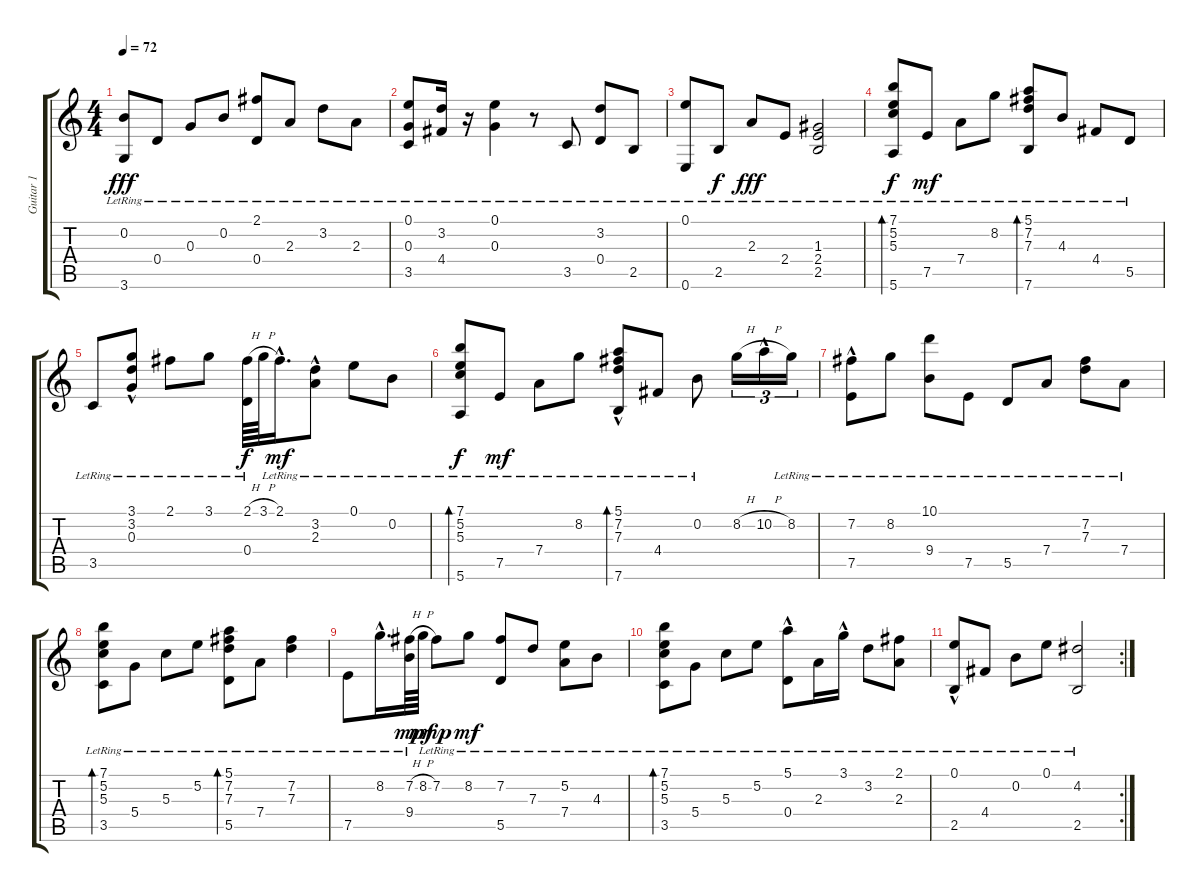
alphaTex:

\track ("Guitar 1" "Guitar 1") {instrument acousticguitarnylon}
\staff {score tabs}
\tuning (E4 B3 G3 D3 A2 E2) {hide}
\ts (4 4)
\tempo 72
\clef g2
\ks c
(0.2{lr} 3.6{lr}).8{dy fff} 0.4{lr}.8 0.3{lr}.8 0.2{lr}.8 (2.1{lr} 0.4{lr}).8 2.3{lr}.8 3.2{lr}.8 2.3{lr}.8 |
(0.1{lr} 0.3{lr} 3.5{lr}).8 (3.2{lr} 4.4{lr}).16 r.16 (0.1{lr} 0.3{lr}).4 r.8 3.5{lr}.8 (3.2{lr} 0.4{lr}).8 2.5{lr}.8 |
(0.1{lr} 0.6{lr}).8 2.5{lr}.8{dy f} 2.3{lr}.8{dy fff} 2.4{lr}.8 (1.3{lr} 2.4{lr} 2.5{lr}).2 |
(7.1{lr} 5.2{lr} 5.3{lr} 5.6{lr}).8{bd 480 dy f} 7.5{lr}.8{dy mf} 7.4{lr}.8 8.2{lr}.8 (5.1{lr} 7.2{lr} 7.3{lr} 7.6{lr}).8{bd 240} 4.3{lr}.8 4.4{lr}.8 5.5{lr}.8 |
3.5{lr}.8 (3.1{lr} 3.2{hac lr} 0.3{hac lr}).8 2.1{lr}.8 3.1{lr}.8 (2.1{h} 0.4{lr}).64{dy f} 3.1{h}.64 2.1{hac lr}.16{d dy mf} (3.2{lr} 2.3{hac lr}).8 0.1{lr}.8 0.2{lr}.8 |
(7.1{lr} 5.2{lr} 5.3{lr} 5.6{lr}).8{bd 480 dy f} 7.5{lr}.8{dy mf} 7.4{lr}.8 8.2{lr}.8 (5.1{lr} 7.2{lr} 7.3{hac lr} 7.6{lr}).8{bd 240} 4.4{lr}.8 0.2{lr}.8 8.2{h}.16{tu (3 2)} 10.2{h hac}.16{tu (3 2)} 8.2{lr}.16{tu (3 2)} |
(7.2{lr} 7.5{hac lr}).8 8.2{lr}.8 (10.1{lr} 9.4{lr}).8 7.5{lr}.8 5.5{lr}.8 7.4{lr}.8 (7.2{lr} 7.3{lr}).8 7.4{lr}.8 |
(7.1{lr} 5.2{lr} 5.3{lr} 3.5{lr}).8{bd 240} 5.4{lr}.8 5.3{lr}.8 5.2{lr}.8 (5.1{lr} 7.2{lr} 7.3{lr} 5.5{lr}).8{bd 240} 7.4{lr}.8 (7.2{lr} 7.3{lr}).4 |
7.5{lr}.8 8.2{hac lr}.16{d} (7.2{h} 9.4{lr}).64{dy mp} 8.2{h}.64{dy mf} 7.2{lr}.8{dy mp} 8.2{lr}.8{dy mf} (7.2{lr} 5.5{lr}).8 7.3{lr}.8 (5.2{lr} 7.4{lr}).8 4.3{lr}.8 |
(7.1{lr} 5.2{lr} 5.3{lr} 3.5{lr}).8{bd 240} 5.4{lr}.8 5.3{lr}.8 5.2{lr}.8 (5.1{hac lr} 0.4{lr}).8 2.3{lr}.16 3.1{hac lr}.16 3.2{lr}.8 (2.1{lr} 2.3{lr}).8 |
\rc 2
(0.1{hac lr} 2.5{lr}).8 4.4{lr}.8 0.2{lr}.8 0.1{lr}.8 (4.2{lr} 2.5{lr}).2
